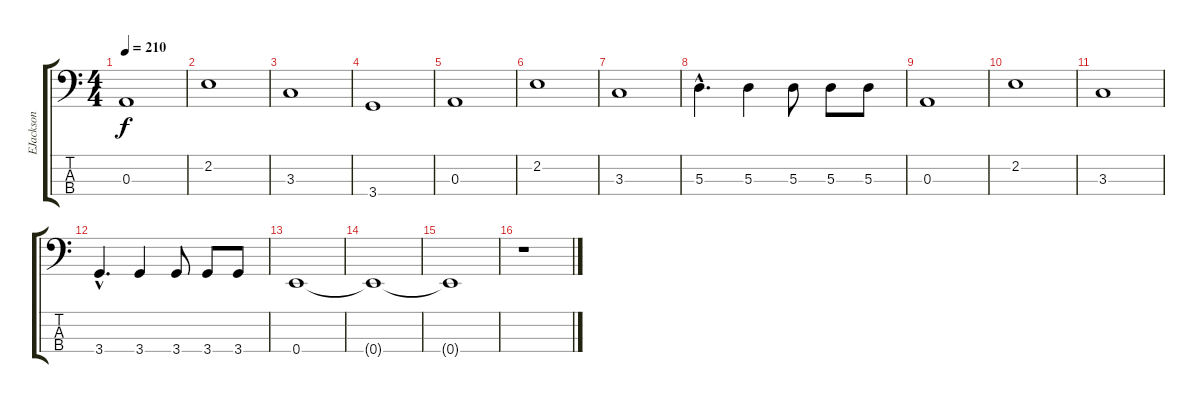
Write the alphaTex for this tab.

\track ("EJackson" "EJackson") {instrument electricbassfinger}
\staff {score tabs}
\tuning (G2 D2 A1 E1) {hide}
\ts (4 4)
\tempo 210
\clef f4
\ks c
0.3.1{dy f instrument electricbassfinger} |
2.2.1 |
3.3.1 |
3.4.1 |
0.3.1 |
2.2.1 |
3.3.1 |
5.3{hac}.4{d} 5.3.4 5.3.8 5.3.8 5.3.8 |
0.3.1 |
2.2.1 |
3.3.1 |
3.4{hac}.4{d} 3.4.4 3.4.8 3.4.8 3.4.8 |
0.4.1 |
0.4{t}.1 |
0.4{t}.1 |
r.1
